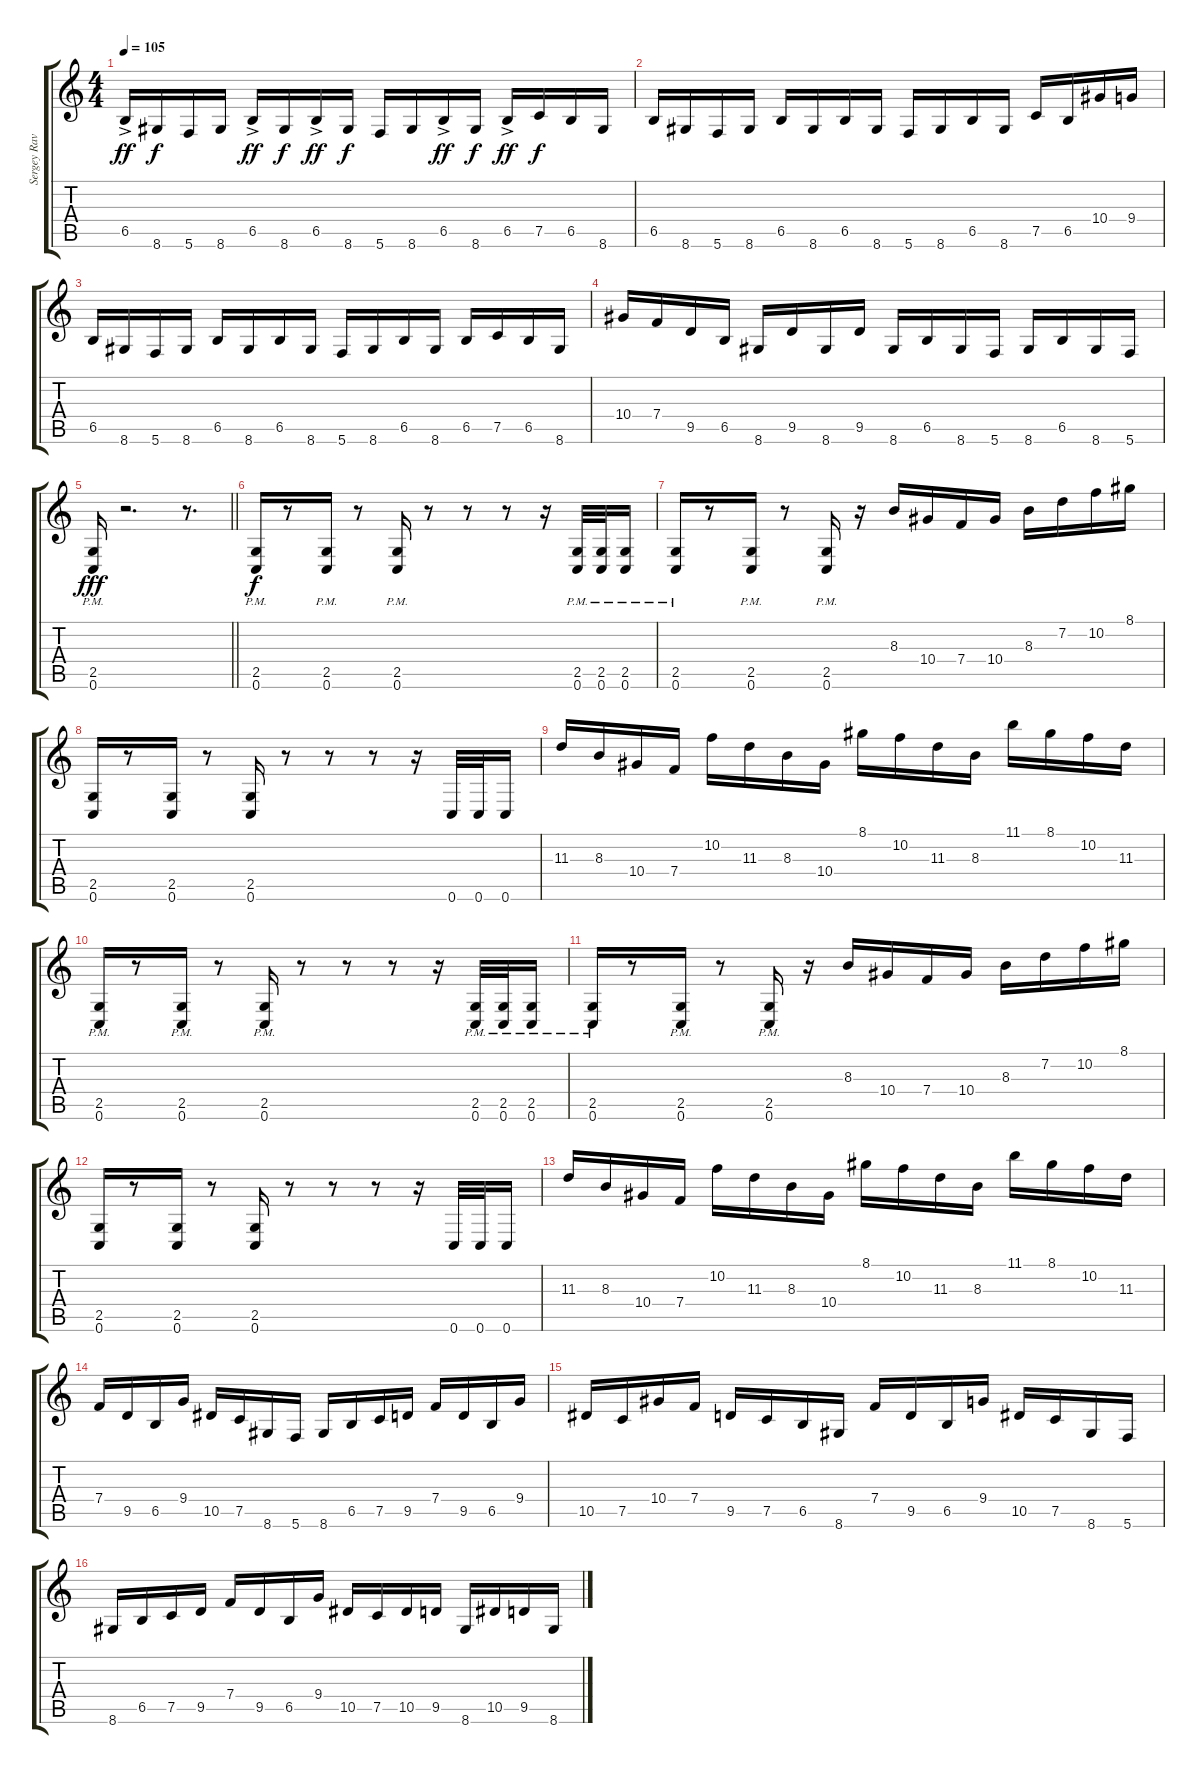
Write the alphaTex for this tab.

\track ("Sergey Ravinskiy" "Sergey Rav") {instrument distortionguitar}
\staff {score tabs}
\tuning (C4 G3 Eb3 Bb2 F2 C2) {hide}
\ts (4 4)
\tempo 105
\clef g2
\ks c
6.5{ac}.16{dy ff} 8.6.16{dy f} 5.6.16 8.6.16 6.5{ac}.16{dy ff} 8.6.16{dy f} 6.5{ac}.16{dy ff} 8.6.16{dy f} 5.6.16 8.6.16 6.5{ac}.16{dy ff} 8.6.16{dy f} 6.5{ac}.16{dy ff} 7.5.16{dy f} 6.5.16 8.6.16 |
6.5.16 8.6.16 5.6.16 8.6.16 6.5.16 8.6.16 6.5.16 8.6.16 5.6.16 8.6.16 6.5.16 8.6.16 7.5.16 6.5.16 10.4.16 9.4.16 |
6.5.16 8.6.16 5.6.16 8.6.16 6.5.16 8.6.16 6.5.16 8.6.16 5.6.16 8.6.16 6.5.16 8.6.16 6.5.16 7.5.16 6.5.16 8.6.16 |
10.4.16 7.4.16 9.5.16 6.5.16 8.6.16 9.5.16 8.6.16 9.5.16 8.6.16 6.5.16 8.6.16 5.6.16 8.6.16 6.5.16 8.6.16 5.6.16 |
\barLineRight lightlight
(2.5{pm} 0.6).16{dy fff} r.2{d} r.8{d} |
\section ("" "")
(2.5 0.6{pm}).16{dy f} r.8 (2.5 0.6{pm}).16 r.8 (2.5 0.6{pm}).16 r.8 r.8 r.8 r.16 (2.5 0.6{pm}).32 (2.5 0.6{pm}).32 (2.5 0.6{pm}).16 |
(2.5 0.6{pm}).16 r.8 (2.5 0.6{pm}).16 r.8 (2.5 0.6{pm}).16 r.16 8.3.16 10.4.16 7.4.16 10.4.16 8.3.16 7.2.16 10.2.16 8.1.16 |
(2.5 0.6).16 r.8 (2.5 0.6).16 r.8 (2.5 0.6).16 r.8 r.8 r.8 r.16 0.6.32 0.6.32 0.6.16 |
11.3.16 8.3.16 10.4.16 7.4.16 10.2.16 11.3.16 8.3.16 10.4.16 8.1.16 10.2.16 11.3.16 8.3.16 11.1.16 8.1.16 10.2.16 11.3.16 |
(2.5 0.6{pm}).16 r.8 (2.5 0.6{pm}).16 r.8 (2.5 0.6{pm}).16 r.8 r.8 r.8 r.16 (2.5 0.6{pm}).32 (2.5 0.6{pm}).32 (2.5 0.6{pm}).16 |
(2.5 0.6{pm}).16 r.8 (2.5 0.6{pm}).16 r.8 (2.5 0.6{pm}).16 r.16 8.3.16 10.4.16 7.4.16 10.4.16 8.3.16 7.2.16 10.2.16 8.1.16 |
(2.5 0.6).16 r.8 (2.5 0.6).16 r.8 (2.5 0.6).16 r.8 r.8 r.8 r.16 0.6.32 0.6.32 0.6.16 |
11.3.16 8.3.16 10.4.16 7.4.16 10.2.16 11.3.16 8.3.16 10.4.16 8.1.16 10.2.16 11.3.16 8.3.16 11.1.16 8.1.16 10.2.16 11.3.16 |
7.4.16 9.5.16 6.5.16 9.4.16 10.5.16 7.5.16 8.6.16 5.6.16 8.6.16 6.5.16 7.5.16 9.5.16 7.4.16 9.5.16 6.5.16 9.4.16 |
10.5.16 7.5.16 10.4.16 7.4.16 9.5.16 7.5.16 6.5.16 8.6.16 7.4.16 9.5.16 6.5.16 9.4.16 10.5.16 7.5.16 8.6.16 5.6.16 |
8.6.16 6.5.16 7.5.16 9.5.16 7.4.16 9.5.16 6.5.16 9.4.16 10.5.16 7.5.16 10.5.16 9.5.16 8.6.16 10.5.16 9.5.16 8.6.16
